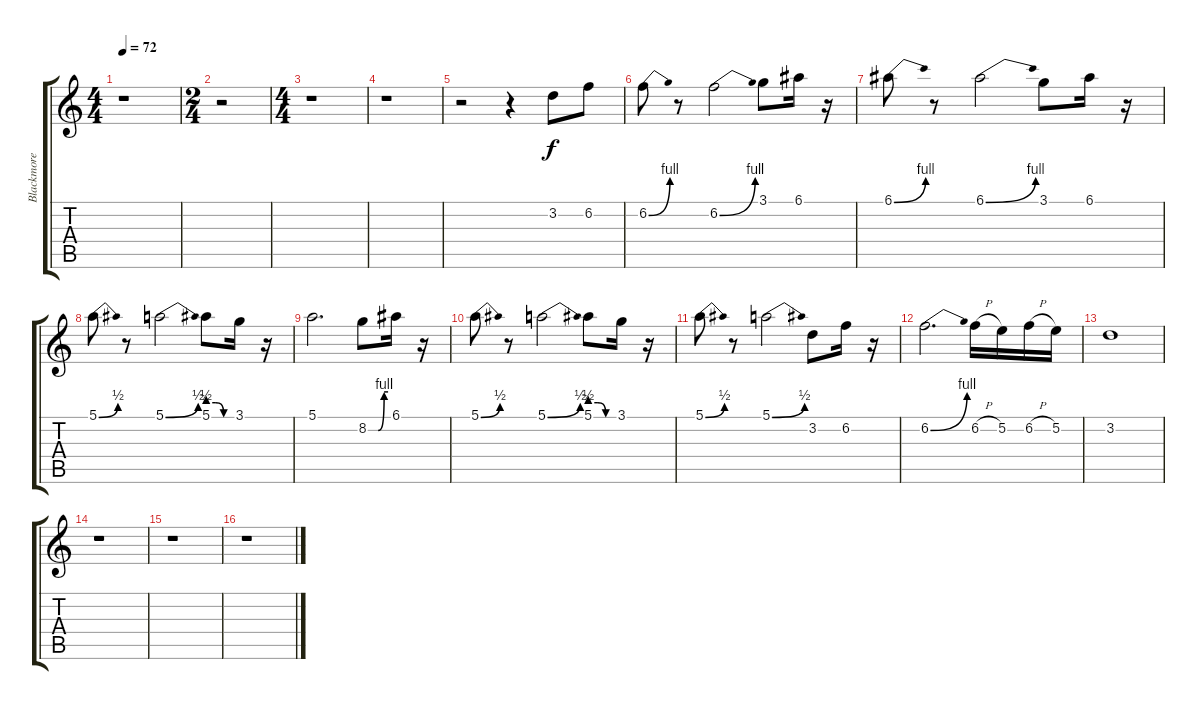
\track ("Blackmore solo 1" "Blackmore ") {instrument electricguitarjazz}
\staff {score tabs}
\tuning (E4 B3 G3 D3 A2 E2) {hide}
\ts (4 4)
\tempo 72
\clef g2
\ks c
r.1{dy f} |
\ts (2 4)
r.2 |
\ts (4 4)
r.1 |
r.1 |
r.2 r.4 3.2.8 6.2.8 |
6.2{be (bend 0 0 60 4)}.8 r.8 6.2{be (bend 0 0 60 4)}.2 3.1.8 6.1.16 r.16 |
6.1{be (bend 0 0 60 4)}.8 r.8 6.1{be (bend 0 0 60 4)}.2 3.1.8 6.1.16 r.16 |
5.1{be (bend 0 0 60 2)}.8 r.8 5.1{be (bend 0 0 60 2)}.2 5.1{be (custom 0 2 20 2 40 0 60 0)}.8 3.1.16 r.16 |
5.1.2{d} 8.2{be (custom 0 0 30 0 48 4 60 4)}.8 6.1.16 r.16 |
5.1{be (bend 0 0 60 2)}.8 r.8 5.1{be (bend 0 0 60 2)}.2 5.1{be (custom 0 2 20 2 40 0 60 0)}.8 3.1.16 r.16 |
5.1{be (bend 0 0 60 2)}.8 r.8 5.1{be (bend 0 0 60 2)}.2 3.2.8 6.2.16 r.16 |
6.2{be (bend 0 0 60 4)}.2{d} 6.2{h}.16 5.2.16 6.2{h}.16 5.2.16 |
3.2.1 |
r.1 |
r.1 |
r.1
